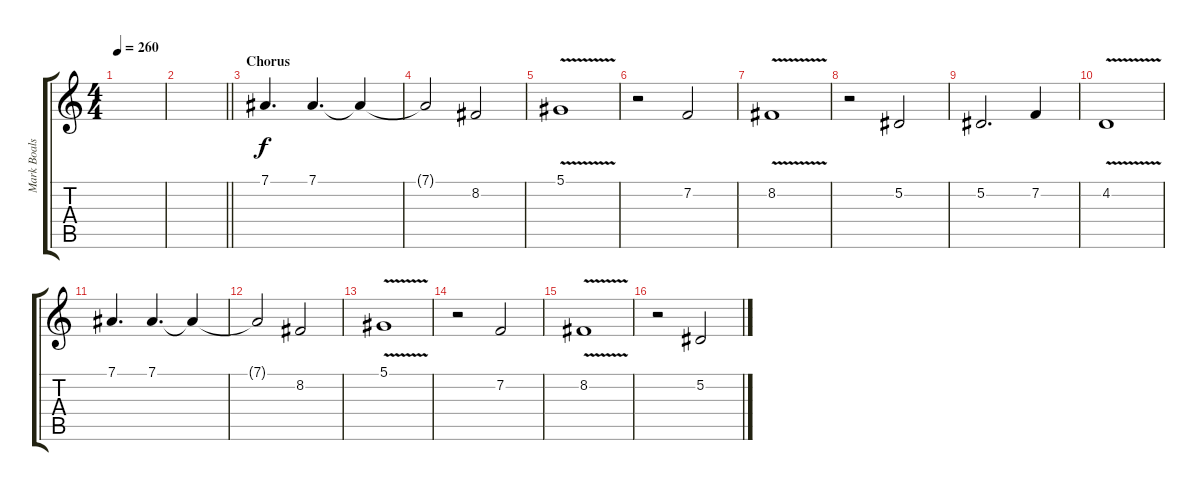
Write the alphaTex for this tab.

\track ("Mark Boals" "Mark Boals") {instrument lead2sawtooth}
\staff {score tabs}
\tuning (Eb4 Bb3 Gb3 Db3 Ab2 Eb2) {hide}
\ts (4 4)
\tempo 260
\clef g2
\ks c
|
\barLineRight lightlight
|
\section ("" "Chorus")
7.1.4{d} 7.1.4{d} 7.1{t}.4 |
7.1{t}.2 8.2.2 |
5.1{v}.1 |
r.2 7.2.2 |
8.2{v}.1 |
r.2 5.2.2 |
5.2.2{d} 7.2.4 |
4.2{v}.1 |
7.1.4{d} 7.1.4{d} 7.1{t}.4 |
7.1{t}.2 8.2.2 |
5.1{v}.1 |
r.2 7.2.2 |
8.2{v}.1 |
r.2 5.2.2
